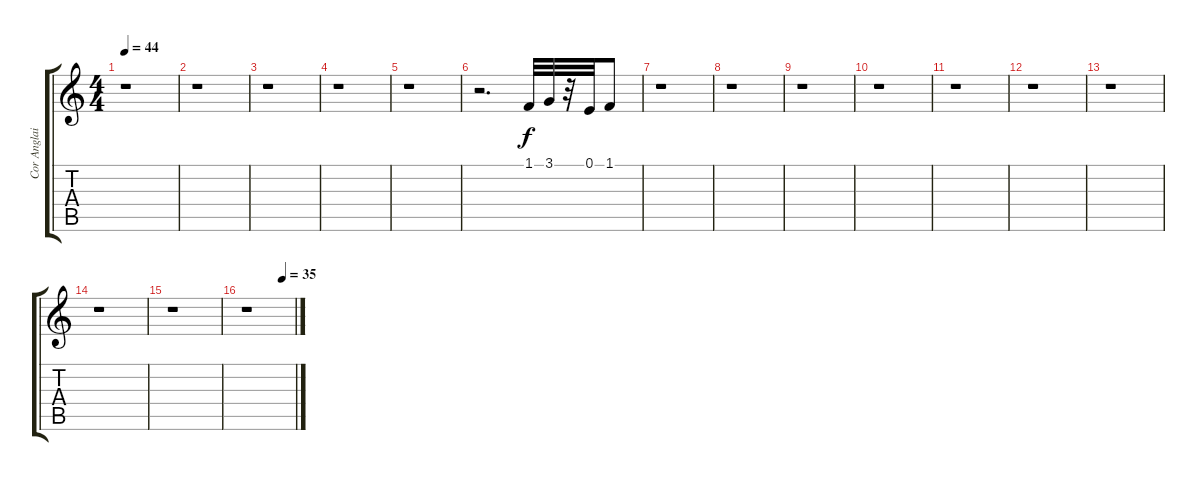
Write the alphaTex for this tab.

\track ("Cor Anglais" "Cor Anglai") {instrument englishhorn}
\staff {score tabs}
\tuning (E4 B3 G3 D3 A2 E2) {hide}
\ts (4 4)
\tempo 44
\clef g2
\ks c
r.1{dy mf} |
r.1 |
r.1 |
r.1 |
r.1 |
r.2{d} 1.1.32{dy f} 3.1.32 r.32 0.1.32 1.1.8 |
r.1 |
r.1 |
r.1 |
r.1 |
r.1 |
r.1 |
r.1 |
r.1 |
r.1 |
\tempo (35 0.75)
r.1
